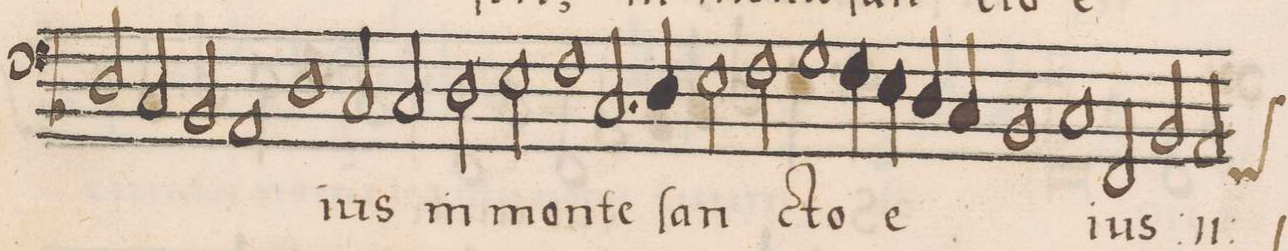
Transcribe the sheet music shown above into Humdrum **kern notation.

**kern	**text
*I"BASSVS	*
*clefF4	*
*k[b-]	*
*met(C)	*
*M2/1	*
2D/	.
=78-	=78-
2C/	.
2BB-/	.
1AA/	.
=79-	=79-
1D\	.
2C/	-ius
2C/	in
=80-	=80-
2D\	.
2E\	mon-
1F\	.
=81-	=81-
2.C/	-te
4D/	.
2E\	ſan-
2F\	.
=82-	=82-
1G\	-cto
4F\	.
4E\	e-
4D/	.
4C/	.
=83-	=83-
1BB-/	.
1C/	.
=84-	=84-
2FF/	-ius
*	*ij
2BB-/	in
2AA/	mon-
*-	*-
